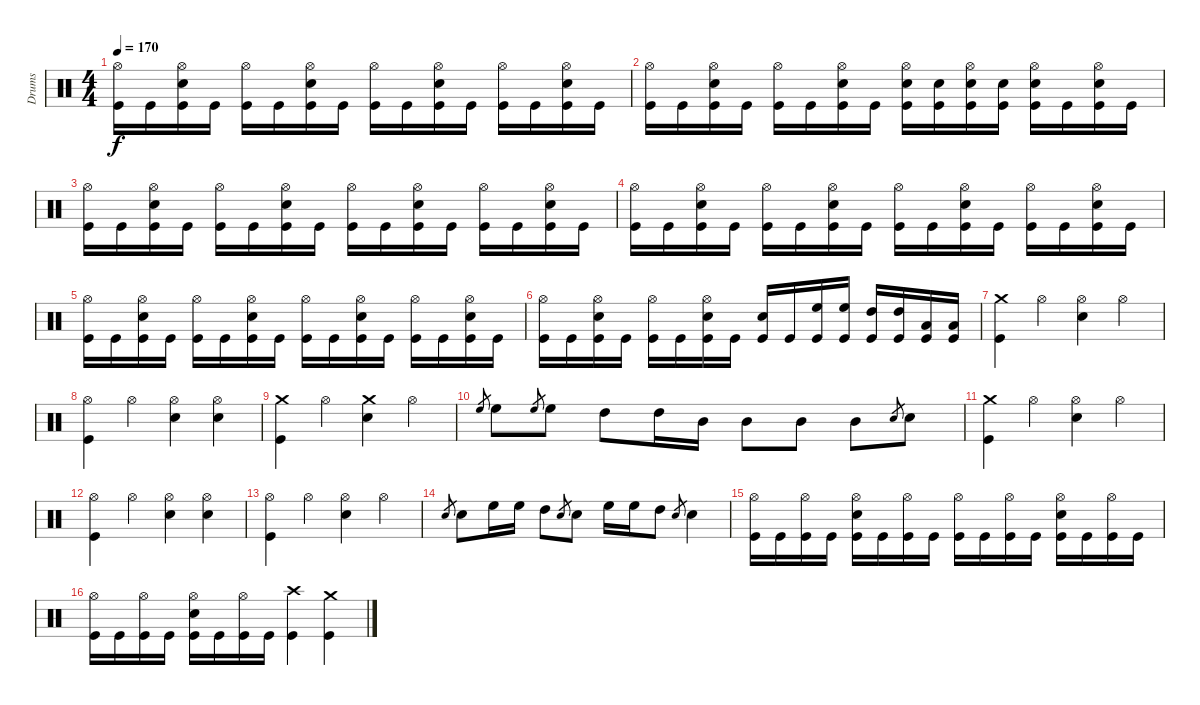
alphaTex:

\track ("Drums" "Drums") {instrument percussion}
\staff {score}
\articulation defaults
\ts (4 4)
\tempo 170
\clef neutral
\ks c
("Hi-Hat (open)" "Kick (hit)").16{dy f} "Kick (hit)".16 ("Hi-Hat (open)" "Snare (hit) 2" "Kick (hit)").16 "Kick (hit)".16 ("Hi-Hat (open)" "Kick (hit)").16 "Kick (hit)".16 ("Hi-Hat (open)" "Snare (hit) 2" "Kick (hit)").16 "Kick (hit)".16 ("Hi-Hat (open)" "Kick (hit)").16 "Kick (hit)".16 ("Hi-Hat (open)" "Snare (hit) 2" "Kick (hit)").16 "Kick (hit)".16 ("Hi-Hat (open)" "Kick (hit)").16 "Kick (hit)".16 ("Hi-Hat (open)" "Snare (hit) 2" "Kick (hit)").16 "Kick (hit)".16 |
("Hi-Hat (open)" "Kick (hit)").16 "Kick (hit)".16 ("Hi-Hat (open)" "Snare (hit) 2" "Kick (hit)").16 "Kick (hit)".16 ("Hi-Hat (open)" "Kick (hit)").16 "Kick (hit)".16 ("Hi-Hat (open)" "Snare (hit) 2" "Kick (hit)").16 "Kick (hit)".16 ("Hi-Hat (open)" "Snare (hit) 2" "Kick (hit)").16 ("Snare (hit) 2" "Kick (hit)").16 ("Hi-Hat (open)" "Snare (hit) 2" "Kick (hit)").16 ("Snare (hit) 2" "Kick (hit)").16 ("Hi-Hat (open)" "Snare (hit) 2" "Kick (hit)").16 "Kick (hit)".16 ("Hi-Hat (open)" "Snare (hit) 2" "Kick (hit)").16 "Kick (hit)".16 |
("Hi-Hat (open)" "Kick (hit)").16 "Kick (hit)".16 ("Hi-Hat (open)" "Snare (hit) 2" "Kick (hit)").16 "Kick (hit)".16 ("Hi-Hat (open)" "Kick (hit)").16 "Kick (hit)".16 ("Hi-Hat (open)" "Snare (hit) 2" "Kick (hit)").16 "Kick (hit)".16 ("Hi-Hat (open)" "Kick (hit)").16 "Kick (hit)".16 ("Hi-Hat (open)" "Snare (hit) 2" "Kick (hit)").16 "Kick (hit)".16 ("Hi-Hat (open)" "Kick (hit)").16 "Kick (hit)".16 ("Hi-Hat (open)" "Snare (hit) 2" "Kick (hit)").16 "Kick (hit)".16 |
("Hi-Hat (open)" "Kick (hit)").16 "Kick (hit)".16 ("Hi-Hat (open)" "Snare (hit) 2" "Kick (hit)").16 "Kick (hit)".16 ("Hi-Hat (open)" "Kick (hit)").16 "Kick (hit)".16 ("Hi-Hat (open)" "Snare (hit) 2" "Kick (hit)").16 "Kick (hit)".16 ("Hi-Hat (open)" "Kick (hit)").16 "Kick (hit)".16 ("Hi-Hat (open)" "Snare (hit) 2" "Kick (hit)").16 "Kick (hit)".16 ("Hi-Hat (open)" "Kick (hit)").16 "Kick (hit)".16 ("Hi-Hat (open)" "Snare (hit) 2" "Kick (hit)").16 "Kick (hit)".16 |
("Hi-Hat (open)" "Kick (hit)").16 "Kick (hit)".16 ("Hi-Hat (open)" "Snare (hit) 2" "Kick (hit)").16 "Kick (hit)".16 ("Hi-Hat (open)" "Kick (hit)").16 "Kick (hit)".16 ("Hi-Hat (open)" "Snare (hit) 2" "Kick (hit)").16 "Kick (hit)".16 ("Hi-Hat (open)" "Kick (hit)").16 "Kick (hit)".16 ("Hi-Hat (open)" "Snare (hit) 2" "Kick (hit)").16 "Kick (hit)".16 ("Hi-Hat (open)" "Kick (hit)").16 "Kick (hit)".16 ("Hi-Hat (open)" "Snare (hit) 2" "Kick (hit)").16 "Kick (hit)".16 |
("Hi-Hat (open)" "Kick (hit)").16 "Kick (hit)".16 ("Hi-Hat (open)" "Snare (hit) 2" "Kick (hit)").16 "Kick (hit)".16 ("Hi-Hat (open)" "Kick (hit)").16 "Kick (hit)".16 ("Hi-Hat (open)" "Snare (hit) 2" "Kick (hit)").16 "Kick (hit)".16 ("Snare (hit) 2" "Kick (hit)").16 "Kick (hit)".16 ("High Floor Tom (hit)" "Kick (hit)").16 ("High Floor Tom (hit)" "Kick (hit)").16 ("High Tom (hit)" "Kick (hit)").16 ("High Tom (hit)" "Kick (hit)").16 ("Low Tom (hit)" "Kick (hit)").16 ("Low Tom (hit)" "Kick (hit)").16 |
("Crash medium (hit)" "Kick (hit)").4 "Hi-Hat (open)".4 ("Hi-Hat (open)" "Snare (hit) 2").4 "Hi-Hat (open)".4 |
("Hi-Hat (open)" "Kick (hit)").4 "Hi-Hat (open)".4 ("Hi-Hat (open)" "Snare (hit) 2").4 ("Hi-Hat (open)" "Snare (hit) 2").4 |
("Crash medium (hit)" "Kick (hit)").4 "Hi-Hat (open)".4 ("Crash medium (hit)" "Snare (hit) 2").4 "Hi-Hat (open)".4 |
"High Floor Tom (hit)".8{gr} "High Floor Tom (hit)".8 "High Floor Tom (hit)".8{gr} "High Floor Tom (hit)".8 "High Tom (hit)".8 "High Tom (hit)".16 "Mid Tom (hit)".16 "Mid Tom (hit)".8 "Mid Tom (hit)".8 "Mid Tom (hit)".8 "Snare (hit) 2".8{gr} "Snare (hit) 2".8 |
("Crash medium (hit)" "Kick (hit)").4 "Hi-Hat (open)".4 ("Hi-Hat (open)" "Snare (hit) 2").4 "Hi-Hat (open)".4 |
("Hi-Hat (open)" "Kick (hit)").4 "Hi-Hat (open)".4 ("Hi-Hat (open)" "Snare (hit) 2").4 ("Hi-Hat (open)" "Snare (hit) 2").4 |
("Hi-Hat (open)" "Kick (hit)").4 "Hi-Hat (open)".4 ("Hi-Hat (open)" "Snare (hit) 2").4 "Hi-Hat (open)".4 |
"Snare (hit) 2".8{gr} "Snare (hit) 2".8 "High Floor Tom (hit)".16 "High Floor Tom (hit)".16 "High Tom (hit)".8 "Snare (hit) 2".8{gr} "Snare (hit) 2".8 "High Floor Tom (hit)".16 "High Floor Tom (hit)".16 "High Tom (hit)".8 "Snare (hit) 2".8{gr} "Snare (hit) 2".4 |
("Hi-Hat (open)" "Kick (hit)").16 "Kick (hit)".16 ("Hi-Hat (open)" "Kick (hit)").16 "Kick (hit)".16 ("Hi-Hat (open)" "Snare (hit) 2" "Kick (hit)").16 "Kick (hit)".16 ("Hi-Hat (open)" "Kick (hit)").16 "Kick (hit)".16 ("Hi-Hat (open)" "Kick (hit)").16 "Kick (hit)".16 ("Hi-Hat (open)" "Kick (hit)").16 "Kick (hit)".16 ("Hi-Hat (open)" "Snare (hit) 2" "Kick (hit)").16 "Kick (hit)".16 ("Hi-Hat (open)" "Kick (hit)").16 "Kick (hit)".16 |
("Hi-Hat (open)" "Kick (hit)").16 "Kick (hit)".16 ("Hi-Hat (open)" "Kick (hit)").16 "Kick (hit)".16 ("Hi-Hat (open)" "Snare (hit) 2" "Kick (hit)").16 "Kick (hit)".16 ("Hi-Hat (open)" "Kick (hit)").16 "Kick (hit)".16 ("Crash high (hit)" "Kick (hit)").4 ("Crash medium (hit)" "Kick (hit)").4
